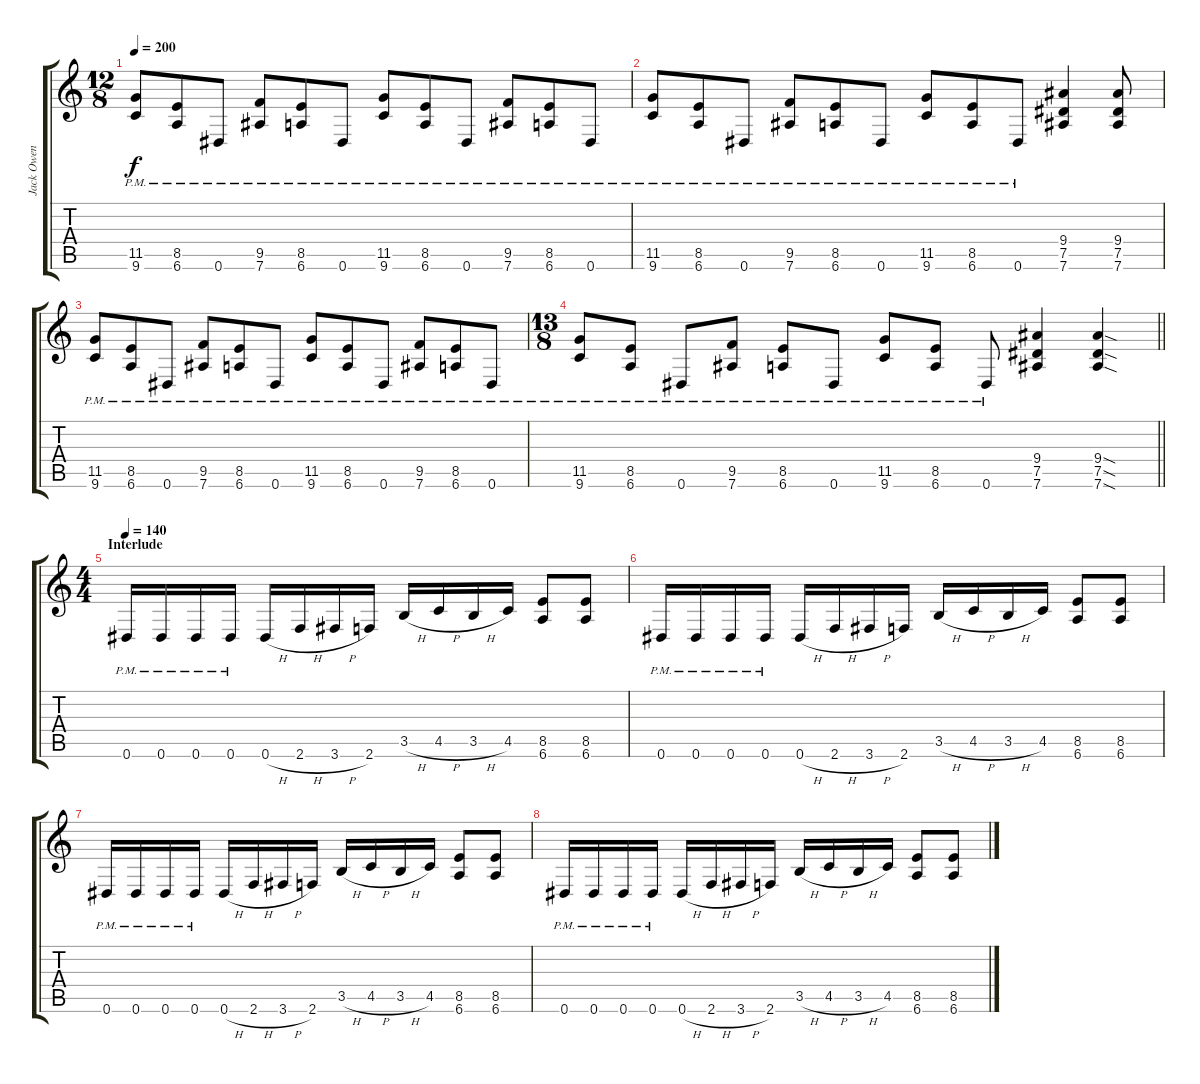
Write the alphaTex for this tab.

\track ("Jack Owen" "Jack Owen") {instrument distortionguitar}
\staff {score tabs}
\tuning (Eb4 Bb3 Gb3 Db3 Ab2 Eb2) {hide}
\ts (12 8)
\tempo 200
\clef g2
\ks c
(11.5{pm} 9.6{pm}).8{dy f} (8.5{pm} 6.6{pm}).8 0.6{pm}.8 (9.5{pm} 7.6{pm}).8 (8.5{pm} 6.6{pm}).8 0.6{pm}.8 (11.5{pm} 9.6{pm}).8 (8.5{pm} 6.6{pm}).8 0.6{pm}.8 (9.5{pm} 7.6{pm}).8 (8.5{pm} 6.6{pm}).8 0.6{pm}.8 |
(11.5{pm} 9.6{pm}).8 (8.5{pm} 6.6{pm}).8 0.6{pm}.8 (9.5{pm} 7.6{pm}).8 (8.5{pm} 6.6{pm}).8 0.6{pm}.8 (11.5{pm} 9.6{pm}).8 (8.5{pm} 6.6{pm}).8 0.6{pm}.8 (9.4 7.5 7.6).4 (9.4 7.5 7.6).8 |
(11.5{pm} 9.6{pm}).8 (8.5{pm} 6.6{pm}).8 0.6{pm}.8 (9.5{pm} 7.6{pm}).8 (8.5{pm} 6.6{pm}).8 0.6{pm}.8 (11.5{pm} 9.6{pm}).8 (8.5{pm} 6.6{pm}).8 0.6{pm}.8 (9.5{pm} 7.6{pm}).8 (8.5{pm} 6.6{pm}).8 0.6{pm}.8 |
\ts (13 8)
\barLineRight lightlight
(11.5{pm} 9.6{pm}).8 (8.5{pm} 6.6{pm}).8 0.6{pm}.8 (9.5{pm} 7.6{pm}).8 (8.5{pm} 6.6{pm}).8 0.6{pm}.8 (11.5{pm} 9.6{pm}).8 (8.5{pm} 6.6{pm}).8 0.6{pm}.8 (9.4 7.5 7.6).4 (9.4{sod} 7.5{sod} 7.6{sod}).4 |
\ts (4 4)
\section ("" "Interlude")
\tempo 140
0.6{pm}.16 0.6{pm}.16 0.6{pm}.16 0.6{pm}.16 0.6{h}.16 2.6{h}.16 3.6{h}.16 2.6.16 3.5{h}.16 4.5{h}.16 3.5{h}.16 4.5.16 (8.5 6.6).8 (8.5 6.6).8 |
0.6{pm}.16 0.6{pm}.16 0.6{pm}.16 0.6{pm}.16 0.6{h}.16 2.6{h}.16 3.6{h}.16 2.6.16 3.5{h}.16 4.5{h}.16 3.5{h}.16 4.5.16 (8.5 6.6).8 (8.5 6.6).8 |
0.6{pm}.16 0.6{pm}.16 0.6{pm}.16 0.6{pm}.16 0.6{h}.16 2.6{h}.16 3.6{h}.16 2.6.16 3.5{h}.16 4.5{h}.16 3.5{h}.16 4.5.16 (8.5 6.6).8 (8.5 6.6).8 |
0.6{pm}.16 0.6{pm}.16 0.6{pm}.16 0.6{pm}.16 0.6{h}.16 2.6{h}.16 3.6{h}.16 2.6.16 3.5{h}.16 4.5{h}.16 3.5{h}.16 4.5.16 (8.5 6.6).8 (8.5 6.6).8
